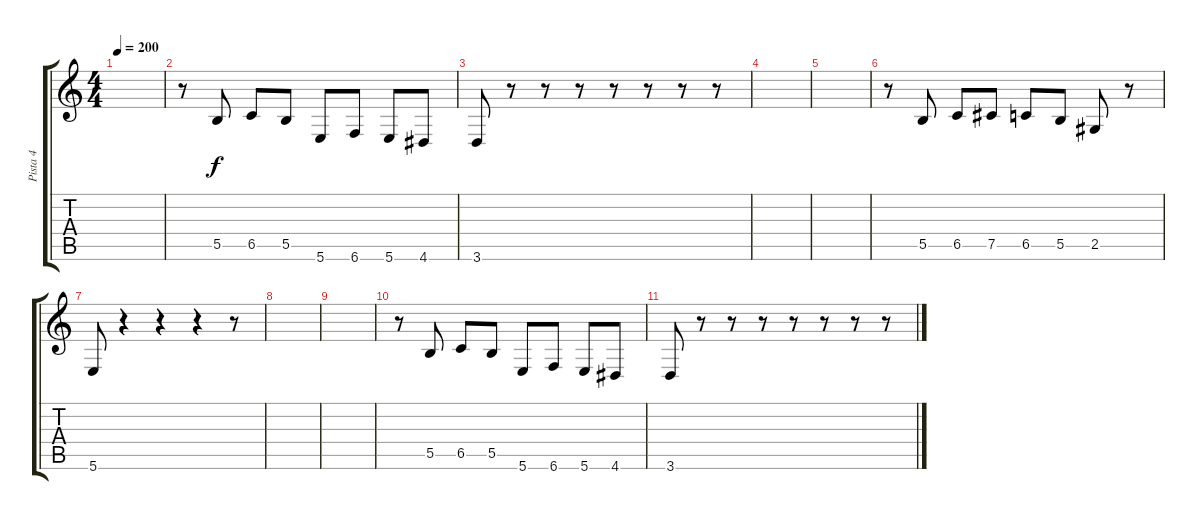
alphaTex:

\track ("Pista 4" "Pista 4") {instrument contrabass}
\staff {score tabs}
\tuning (Db4 Ab3 E3 B2 Gb2 B1) {hide}
\ts (4 4)
\tempo 200
\clef g2
\ks c
|
r.8 5.5.8 6.5.8 5.5.8 5.6.8 6.6.8 5.6.8 4.6.8 |
3.6.8{volume 8} r.8 r.8 r.8 r.8 r.8 r.8 r.8 |
|
|
r.8 5.5.8{volume 12} 6.5.8 7.5.8 6.5.8 5.5.8 2.5.8 r.8 |
5.6.8{volume 8} r.4 r.4 r.4 r.8 |
|
|
r.8 5.5.8{volume 12} 6.5.8 5.5.8 5.6.8 6.6.8 5.6.8 4.6.8 |
3.6.8{volume 8} r.8 r.8 r.8 r.8 r.8 r.8 r.8
